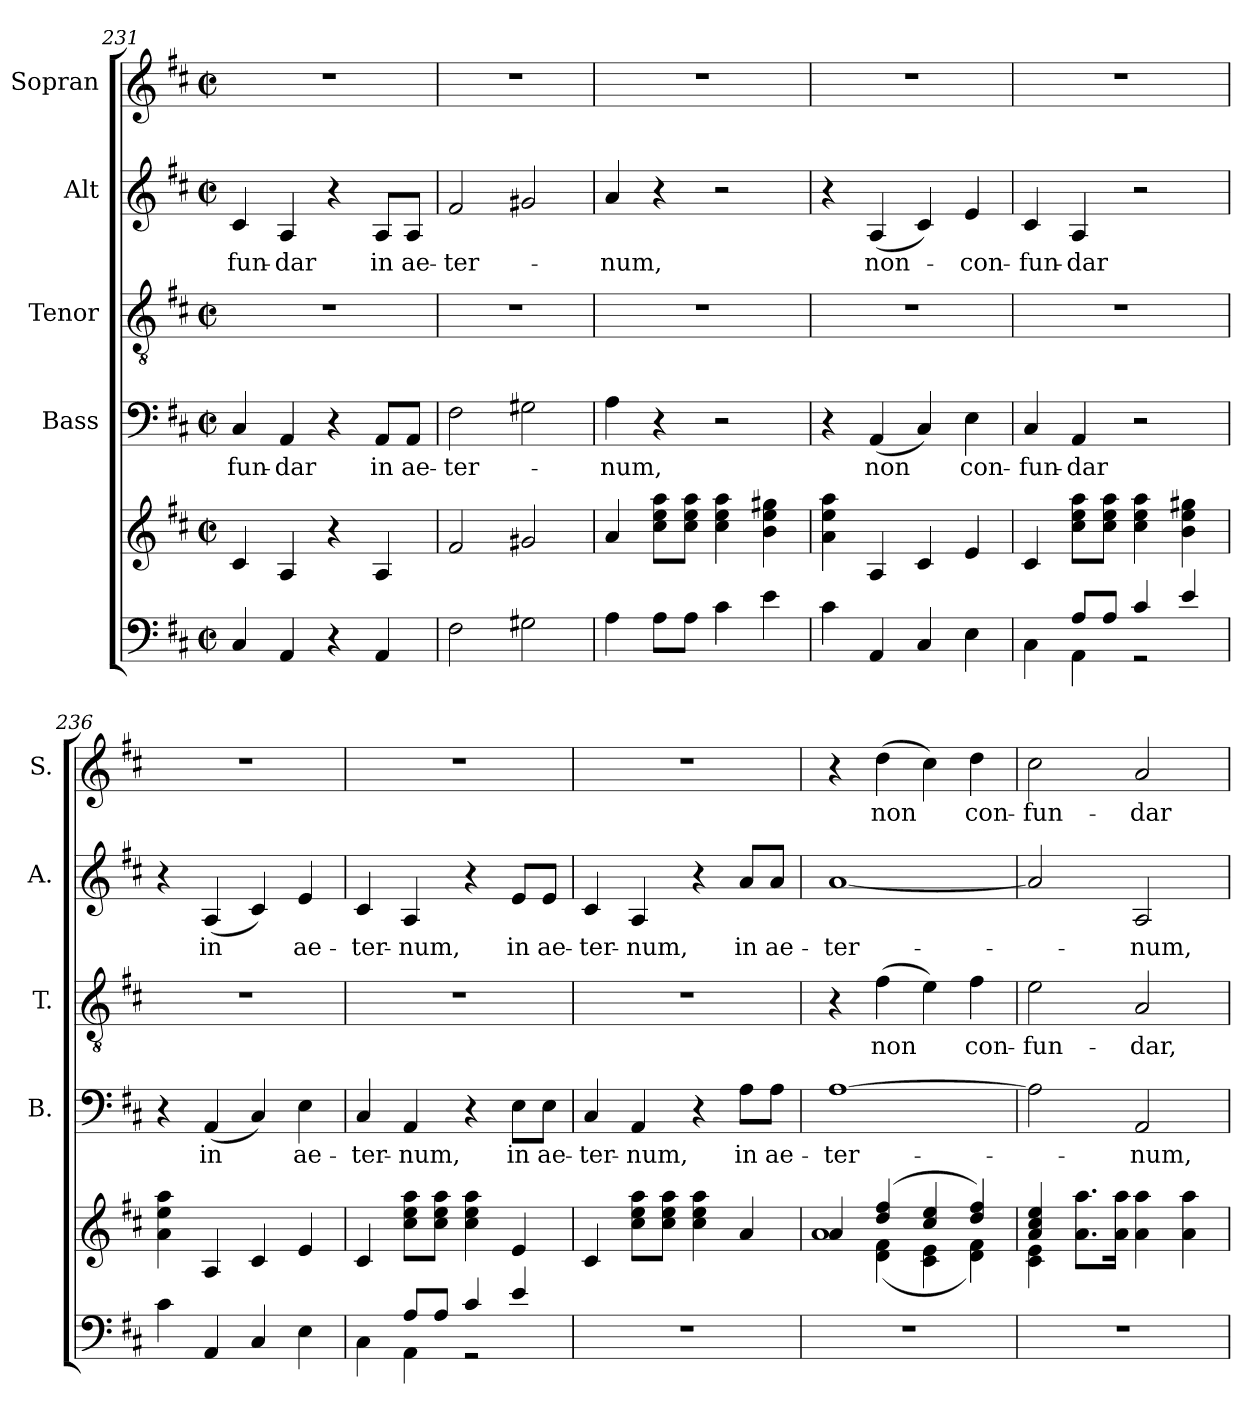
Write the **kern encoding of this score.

**kern	**kern	**kern	**text	**kern	**text	**kern	**text	**kern	**text
*part5	*part5	*part4	*part4	*part3	*part3	*part2	*part2	*part1	*part1
*staff6	*staff5	*staff4	*staff4	*staff3	*staff3	*staff2	*staff2	*staff1	*staff1
*	*	*I"Bass	*	*I"Tenor	*	*I"Alt	*	*I"Sopran	*
*	*	*I'B.	*	*I'T.	*	*I'A.	*	*I'S.	*
*clefF4	*clefG2	*clefF4	*	*clefGv2	*	*clefG2	*	*clefG2	*
*k[f#c#]	*k[f#c#]	*k[f#c#]	*	*k[f#c#]	*	*k[f#c#]	*	*k[f#c#]	*
*D:	*D:	*D:	*	*D:	*	*D:	*	*D:	*
*M2/2	*M2/2	*M2/2	*	*M2/2	*	*M2/2	*	*M2/2	*
*met(c|)	*met(c|)	*met(c|)	*	*met(c|)	*	*met(c|)	*	*met(c|)	*
=231	=231	=231	=231	=231	=231	=231	=231	=231	=231
!	!	!	!LO:LY:b	!	!	!	!LO:LY:b	!	!
4C#/	4c#/	4C#/	-fun-	1r	.	4c#/	-fun-	1r	.
!	!	!	!LO:LY:b	!	!	!	!LO:LY:b	!	!
4AA/	4A/	4AA/	-dar	.	.	4A/	-dar	.	.
4r	4r	4r	.	.	.	4r	.	.	.
!	!	!	!LO:LY:b	!	!	!	!LO:LY:b	!	!
4AA/	4A/	8AA/L	in	.	.	8A/L	in	.	.
!	!	!	!LO:LY:b	!	!	!	!LO:LY:b	!	!
.	.	8AA/J	ae-	.	.	8A/J	ae-	.	.
=232	=232	=232	=232	=232	=232	=232	=232	=232	=232
!	!	!	!LO:LY:b	!	!	!	!LO:LY:b	!	!
2F#\	2f#/	2F#\	-ter-	1r	.	2f#/	-ter-	1r	.
2G#X\	2g#X/	2G#X\	.	.	.	2g#X/	.	.	.
!!LO:LB:g=z
=233	=233	=233	=233	=233	=233	=233	=233	=233	=233
!	!	!	!LO:LY:b	!	!	!	!LO:LY:b	!	!
4A\	4a/	4A\	-num,	1r	.	4a/	-num,	1r	.
8A\L	8cc#\ 8ee\ 8aa\L	4r	.	.	.	4r	.	.	.
8A\J	8cc#\ 8ee\ 8aa\J	.	.	.	.	.	.	.	.
4c#\	4cc#\ 4ee\ 4aa\	2r	.	.	.	2r	.	.	.
4e\	4b\ 4ee\ 4gg#X\	.	.	.	.	.	.	.	.
=234	=234	=234	=234	=234	=234	=234	=234	=234	=234
4c#\	4a\ 4ee\ 4aa\	4r	.	1r	.	4r	.	1r	.
!	!	!	!LO:LY:b	!	!	!	!LO:LY:b	!	!
4AA/	4A/	(<4AA/	non	.	.	(<4A/	non-	.	.
4C#/	4c#/	4C#/)	.	.	.	4c#/)	.	.	.
!	!	!	!LO:LY:b	!	!	!	!LO:LY:b	!	!
4E\	4e/	4E\	con-	.	.	4e/	-con-	.	.
=235	=235	=235	=235	=235	=235	=235	=235	=235	=235
*^	*	*	*	*	*	*	*	*	*
!	!	!	!	!LO:LY:b	!	!	!	!LO:LY:b	!	!
4ryy	4C#\	4c#/	4C#/	-fun-	1r	.	4c#/	-fun-	1r	.
!	!	!	!	!LO:LY:b	!	!	!	!LO:LY:b	!	!
8A/L	4AA\	8cc#\ 8ee\ 8aa\L	4AA/	-dar	.	.	4A/	-dar	.	.
8A/J	.	8cc#\ 8ee\ 8aa\J	.	.	.	.	.	.	.	.
4c#/	2rGG	4cc#\ 4ee\ 4aa\	2r	.	.	.	2r	.	.	.
4e/	.	4b\ 4ee\ 4gg#X\	.	.	.	.	.	.	.	.
*v	*v	*	*	*	*	*	*	*	*	*
=236	=236	=236	=236	=236	=236	=236	=236	=236	=236
4c#\	4a\ 4ee\ 4aa\	4r	.	1r	.	4r	.	1r	.
!	!	!	!LO:LY:b	!	!	!	!LO:LY:b	!	!
4AA/	4A/	(<4AA/	in	.	.	(<4A/	in	.	.
4C#/	4c#/	4C#/)	.	.	.	4c#/)	.	.	.
!	!	!	!LO:LY:b	!	!	!	!LO:LY:b	!	!
4E\	4e/	4E\	ae-	.	.	4e/	ae-	.	.
=237	=237	=237	=237	=237	=237	=237	=237	=237	=237
*^	*	*	*	*	*	*	*	*	*
!	!	!	!	!LO:LY:b	!	!	!	!LO:LY:b	!	!
4ryy	4C#\	4c#/	4C#/	-ter-	1r	.	4c#/	-ter-	1r	.
!	!	!	!	!LO:LY:b	!	!	!	!LO:LY:b	!	!
8A/L	4AA\	8cc#\ 8ee\ 8aa\L	4AA/	-num,	.	.	4A/	-num,	.	.
8A/J	.	8cc#\ 8ee\ 8aa\J	.	.	.	.	.	.	.	.
4c#/	2rGG	4cc#\ 4ee\ 4aa\	4r	.	.	.	4r	.	.	.
!	!	!	!	!LO:LY:b	!	!	!	!LO:LY:b	!	!
4e/	.	4e/	8E\L	in	.	.	8e/L	in	.	.
!	!	!	!	!LO:LY:b	!	!	!	!LO:LY:b	!	!
.	.	.	8E\J	ae-	.	.	8e/J	ae-	.	.
*v	*v	*	*	*	*	*	*	*	*	*
=238	=238	=238	=238	=238	=238	=238	=238	=238	=238
!	!	!	!LO:LY:b	!	!	!	!LO:LY:b	!	!
1r	4c#/	4C#/	-ter-	1r	.	4c#/	-ter-	1r	.
!	!	!	!LO:LY:b	!	!	!	!LO:LY:b	!	!
.	8cc#\ 8ee\ 8aa\L	4AA/	-num,	.	.	4A/	-num,	.	.
.	8cc#\ 8ee\ 8aa\J	.	.	.	.	.	.	.	.
.	4cc#\ 4ee\ 4aa\	4r	.	.	.	4r	.	.	.
!	!	!	!LO:LY:b	!	!	!	!LO:LY:b	!	!
.	4a/	8A\L	in	.	.	8a/L	in	.	.
!	!	!	!LO:LY:b	!	!	!	!LO:LY:b	!	!
.	.	8A\J	ae-	.	.	8a/J	ae-	.	.
!!LO:PB:g=z
=239	=239	=239	=239	=239	=239	=239	=239	=239	=239
*	*^	*	*	*	*	*	*	*	*
*	*	*^	*	*	*	*	*	*	*	*
!	!	!	!	!	!LO:LY:b	!	!	!	!LO:LY:b	!	!
1r	4a/	4ryy	1a	[1A	-ter-	4r	.	[1a	-ter-	4r	.
!	!	!	!	!	!	!	!LO:LY:b	!	!	!	!LO:LY:b
.	(4dd/ 4ff#/	(4d\ 4f#\	.	.	.	(>4f#\	non	.	.	(>4dd\	non
.	4cc#/ 4ee/	4c#\ 4e\	.	.	.	4e\)	.	.	.	4cc#\)	.
!	!	!	!	!	!	!	!LO:LY:b	!	!	!	!LO:LY:b
.	4dd/ 4ff#/)	4d\ 4f#\)	.	.	.	4f#\	con-	.	.	4dd\	con-
*	*	*v	*v	*	*	*	*	*	*	*	*
=240	=240	=240	=240	=240	=240	=240	=240	=240	=240	=240
!	!	!	!	!	!	!LO:LY:b	!	!	!	!LO:LY:b
1r	4a/ 4cc#/ 4ee/	4c#\ 4e\	2A\]	.	2e\	-fun-	2a/]	.	2cc#\	-fun-
.	2.ryy	8.a\ 8.aa\L	.	.	.	.	.	.	.	.
.	.	16a\ 16aa\Jk	.	.	.	.	.	.	.	.
!	!	!	!	!LO:LY:b	!	!LO:LY:b	!	!LO:LY:b	!	!LO:LY:b
.	.	4a\ 4aa\	2AA/	-num,	2A/	-dar,	2A/	-num,	2a/	-dar
.	.	4a\ 4aa\	.	.	.	.	.	.	.	.
*	*v	*v	*	*	*	*	*	*	*	*
=	=	=	=	=	=	=	=	=	=
*-	*-	*-	*-	*-	*-	*-	*-	*-	*-
